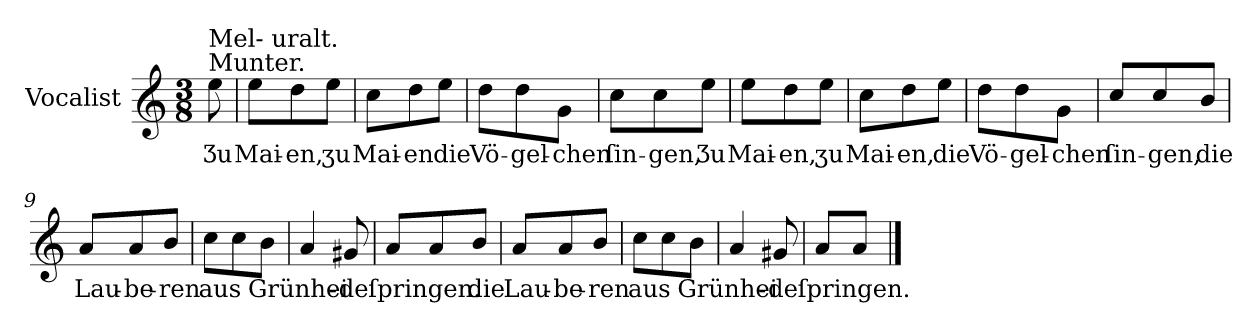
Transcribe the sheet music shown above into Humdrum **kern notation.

**kern	**text
*part1	*part1
*staff1	*staff1
*I"Vocalist	*
*k[]	*
*a:	*
*M3/8	*
=	=
!LO:TX:a:t=Munter.	!
!LO:TX:a:t=Mel- uralt.	!
8ee	Ʒu
=1	=1
8eeL	Mai-
8dd	-en,
8eeJ	ʒu
=2	=2
8ccL	Mai-
8dd	-en
8eeJ	die
=3	=3
8ddL	Vö-
8dd	-gel-
8gJ	-chen
=4	=4
8ccL	ſin-
8cc	-gen,
8eeJ	Ʒu
=5	=5
8eeL	Mai-
8dd	-en,
8eeJ	ʒu
=6	=6
8ccL	Mai-
8dd	-en,
8eeJ	die
=7	=7
8ddL	Vö-
8dd	-gel-
8gJ	-chen
=8	=8
8ccL	ſin-
8cc	-gen,
8b/J	die
=9	=9
8aL	Lau-
8a	-be-
8b/J	-ren
=10	=10
8ccL	aus
8cc	.
8bJ	Grünhei-
=11	=11
4a	.
8g#X	-de
=12	=12
8aL	ſpringen.
8a	.
8b/J	die
=13	=13
8aL	Lau-
8a	-be-
8b/J	-ren
=14	=14
8ccL	aus
8cc	.
8bJ	Grünhei-
=15	=15
4a	.
8g#X	-de
=16	=16
8aL	ſpringen.
8aJ	.
==	==
*-	*-
